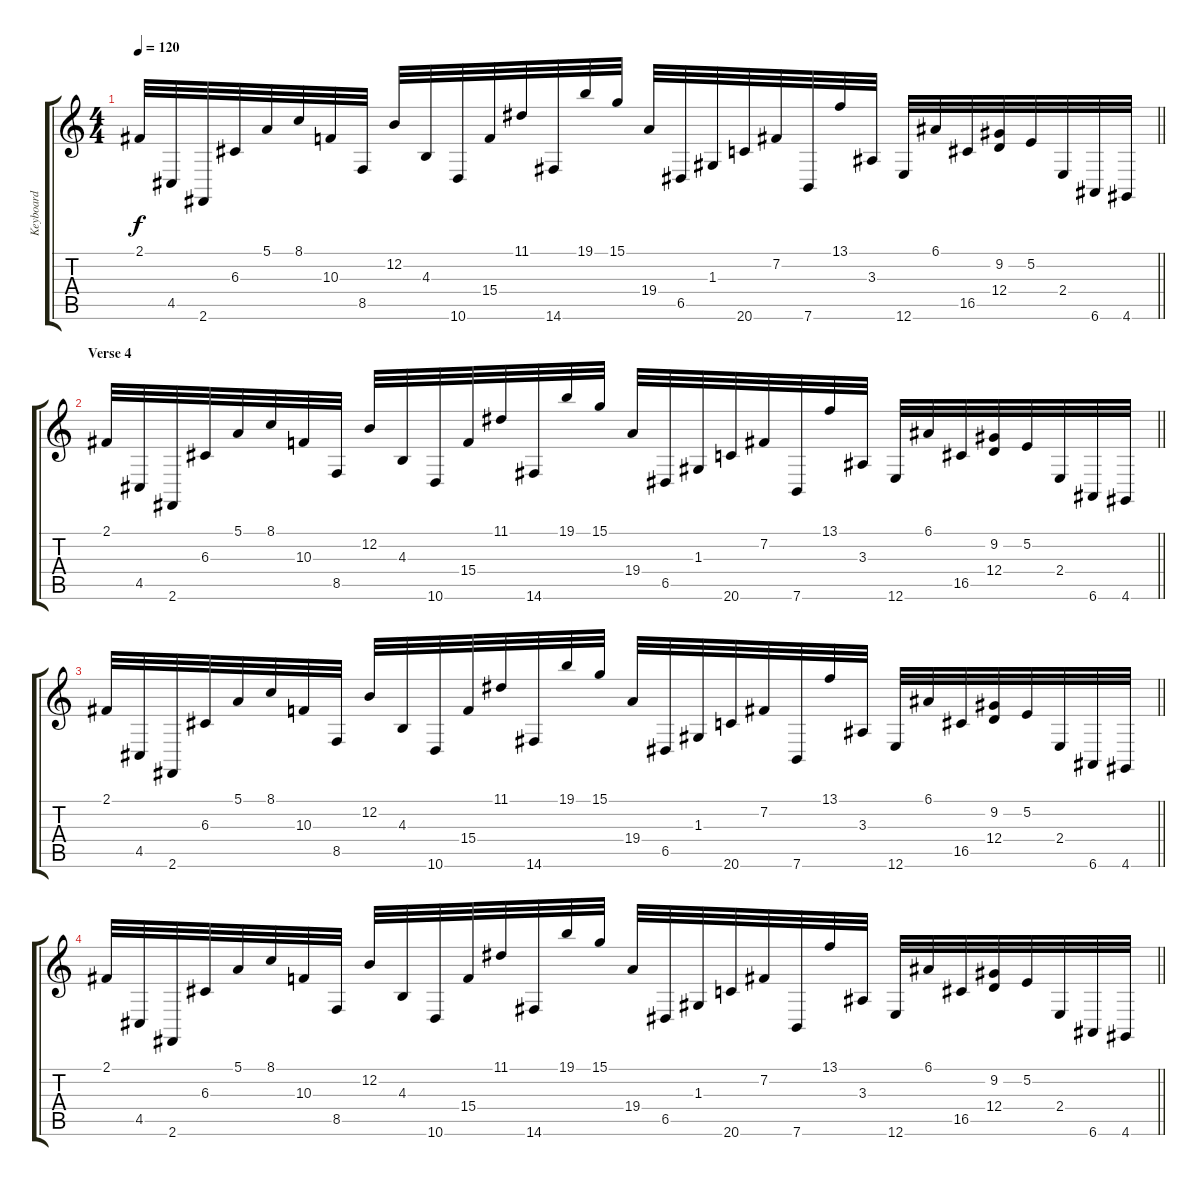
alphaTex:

\track ("Keyboard" "Keyboard") {instrument bagpipe}
\staff {score tabs}
\tuning (E4 B3 G3 D3 A2 E2) {hide}
\ts (4 4)
\tempo 120
\clef g2
\barLineRight lightlight
\ks c
2.1.32{dy f} 4.5.32 2.6.32 6.3.32 5.1.32 8.1.32 10.3.32 8.5.32 12.2.32 4.3.32 10.6.32 15.4.32 11.1.32 14.6.32 19.1.32 15.1.32 19.4.32 6.5.32 1.3.32 20.6.32 7.2.32 7.6.32 13.1.32 3.3.32 12.6.32 6.1.32 16.5.32 (9.2 12.4).32 5.2.32 2.4.32 6.6.32 4.6.32 |
\section ("" "Verse 4")
\barLineRight lightlight
2.1.32 4.5.32 2.6.32 6.3.32 5.1.32 8.1.32 10.3.32 8.5.32 12.2.32 4.3.32 10.6.32 15.4.32 11.1.32 14.6.32 19.1.32 15.1.32 19.4.32 6.5.32 1.3.32 20.6.32 7.2.32 7.6.32 13.1.32 3.3.32 12.6.32 6.1.32 16.5.32 (9.2 12.4).32 5.2.32 2.4.32 6.6.32 4.6.32 |
\barLineRight lightlight
2.1.32 4.5.32 2.6.32 6.3.32 5.1.32 8.1.32 10.3.32 8.5.32 12.2.32 4.3.32 10.6.32 15.4.32 11.1.32 14.6.32 19.1.32 15.1.32 19.4.32 6.5.32 1.3.32 20.6.32 7.2.32 7.6.32 13.1.32 3.3.32 12.6.32 6.1.32 16.5.32 (9.2 12.4).32 5.2.32 2.4.32 6.6.32 4.6.32 |
\barLineRight lightlight
2.1.32 4.5.32 2.6.32 6.3.32 5.1.32 8.1.32 10.3.32 8.5.32 12.2.32 4.3.32 10.6.32 15.4.32 11.1.32 14.6.32 19.1.32 15.1.32 19.4.32 6.5.32 1.3.32 20.6.32 7.2.32 7.6.32 13.1.32 3.3.32 12.6.32 6.1.32 16.5.32 (9.2 12.4).32 5.2.32 2.4.32 6.6.32 4.6.32
